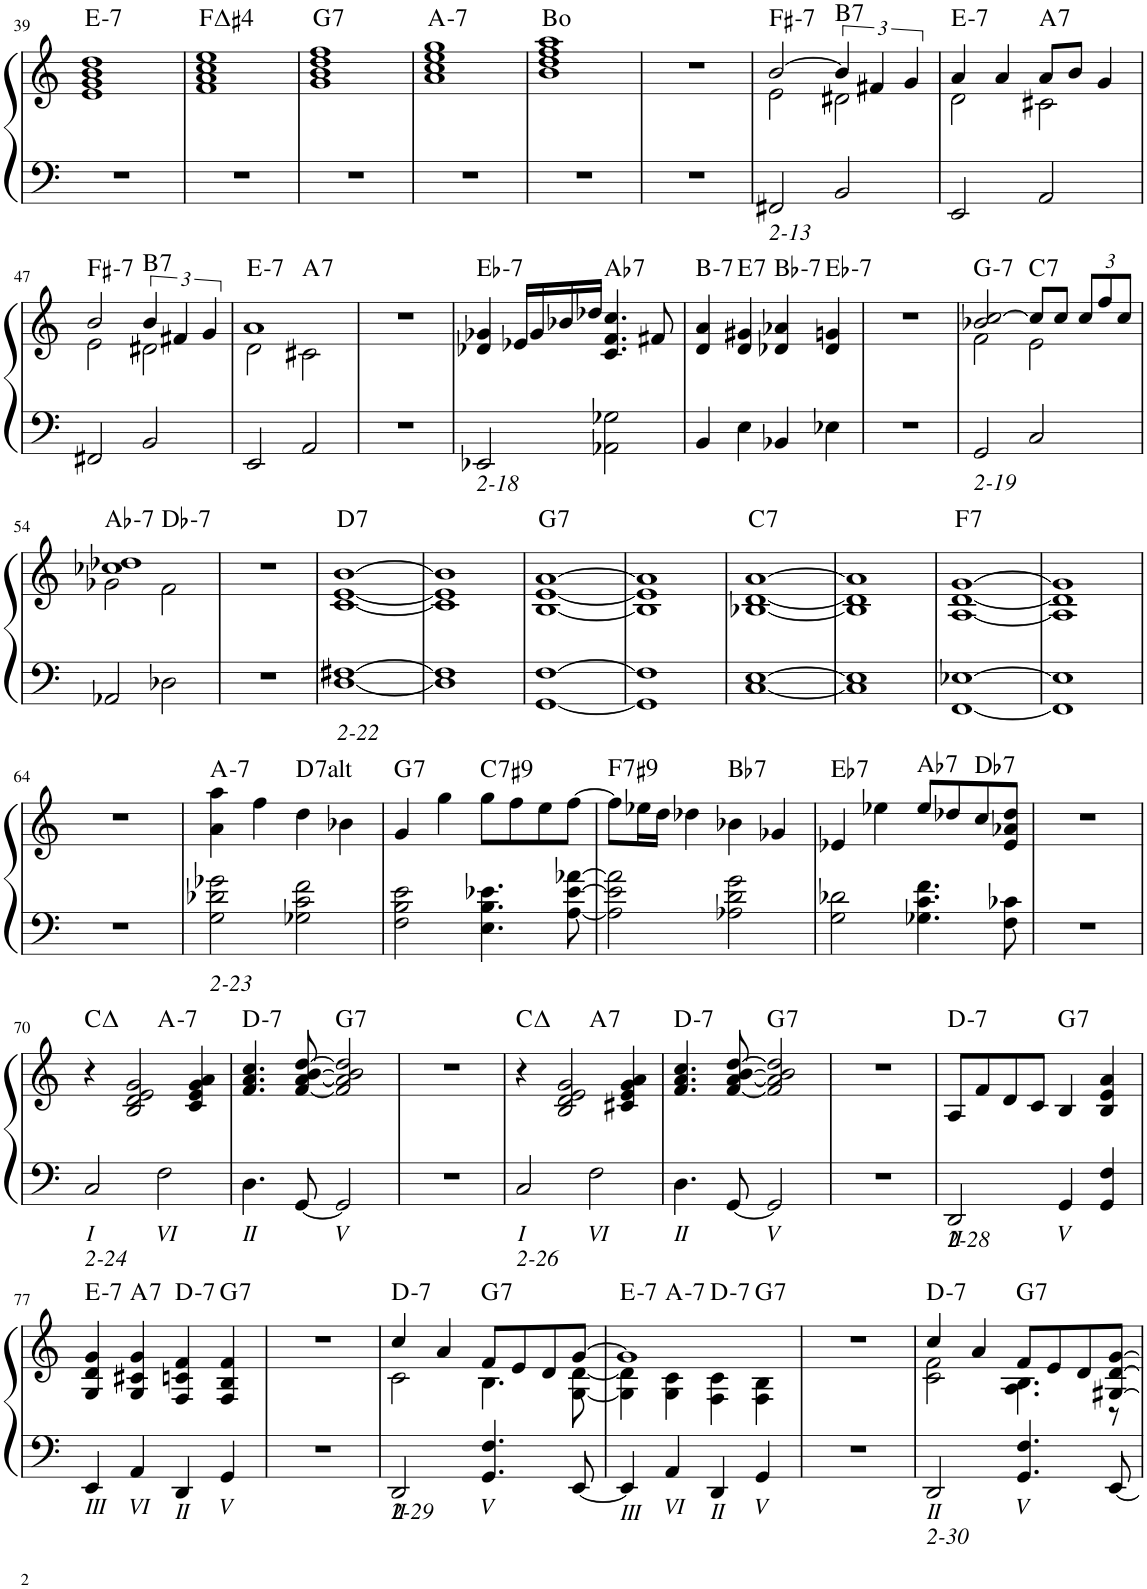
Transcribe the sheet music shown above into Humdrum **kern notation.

**kern	**kern	**harte
*part1	*part1	*part1
*staff2	*staff1	*
*I"钢琴	*	*
!!LO:PB:g=z
*clefF4	*clefG2	*
*k[]	*k[]	*
*M4/4	*M4/4	*
=39	=39	=39
!	!	!LO:H:kt=7
1r	1e 1g 1b 1dd	E:min7
=40	=40	=40
1r	1f 1a 1cc 1ee	F:maj(#4)
=41	=41	=41
!	!	!LO:H:kt=7
1r	1g 1b 1dd 1ff	G:7
=42	=42	=42
!	!	!LO:H:kt=7
1r	1a 1cc 1ee 1gg	A:min7
=43	=43	=43
1r	1b 1dd 1ff 1aa	B:dim
=44	=44	=44
1r	1r	.
=45	=45	=45
*	*^	*
!LO:TX:b:i:t=2-13	!	!	!LO:H:kt=7
2FF#X/	[2b/	2e\	F#:min7
!	!	!	!LO:H:kt=7
2BB/	6b/]	2d#X\	B:7
.	6f#X/	.	.
.	6g/	.	.
=46	=46	=46	=46
!	!	!	!LO:H:kt=7
2EE/	4a/	2d\	E:min7
.	4a/	.	.
!	!	!	!LO:H:kt=7
2AA/	8a/L	2c#X\	A:7
.	8b/J	.	.
.	4g/	.	.
!!LO:LB:g=z	!!
=47	=47	=47	=47
!	!	!	!LO:H:kt=7
2FF#X/	2b/	2e\	F#:min7
!	!	!	!LO:H:kt=7
2BB/	6b/	2d#X\	B:7
.	6f#X/	.	.
.	6g/	.	.
=48	=48	=48	=48
!	!	!	!LO:H:kt=7
2EE/	1a	2d\	E:min7
!	!	!	!LO:H:kt=7
2AA/	.	2c#X\	A:7
*	*v	*v	*
=49	=49	=49
1r	1r	.
=50	=50	=50
!LO:TX:b:i:t=2-18	!	!LO:H:kt=7
2EE-X/	4d-X/ 4g-X/	Eb:min7
.	16e-X/LL	.
.	16g-/	.
.	16b-X/	.
.	16dd-X/JJ	.
!	!	!LO:H:kt=7
2AA-X\ 2G-X\	4.c/ 4.f/ 4.cc/	Ab:7
.	8f#X/	.
=51	=51	=51
!	!	!LO:H:kt=7
4BB/	4d/ 4a/	B:min7
!	!	!LO:H:kt=7
4E\	4d/ 4g#X/	E:7
!	!	!LO:H:kt=7
4BB-X/	4d-X/ 4a-X/	Bb:min7
!	!	!LO:H:kt=7
4E-X\	4d-/ 4gn/	Eb:min7
=52	=52	=52
1r	1r	.
=53	=53	=53
*	*^	*
!LO:TX:b:i:t=2-19	!	!	!LO:H:kt=7
2GG/	2b-X/ [2cc/	2f\	G:min7
!	!	!	!LO:H:kt=7
2C/	8cc/L]	2e\	C:7
.	8cc/J	.	.
*	*Xbrackettup	*	*
.	12cc/L	.	.
.	12ff/	.	.
.	12cc/J	.	.
!!LO:LB:g=z	!!
=54	=54	=54	=54
!	!	!	!LO:H:kt=7
2AA-X/	1cc-X 1dd-X	2g-X\	Ab:min7
!	!	!	!LO:H:kt=7
2D-X\	.	2f\	Db:min7
*	*v	*v	*
=55	=55	=55
1r	1r	.
=56	=56	=56
!LO:TX:b:i:t=2-22	!	!LO:H:kt=7
[1D [1F#X	[1c [1e [1b	D:7
=57	=57	=57
1D] 1F#]	1c] 1e] 1b]	.
=58	=58	=58
!	!	!LO:H:kt=7
[1GG [1F	[1B [1e [1a	G:7
=59	=59	=59
1GG] 1F]	1B] 1e] 1a]	.
=60	=60	=60
!	!	!LO:H:kt=7
[1C [1E	[1B-X [1d [1a	C:7
=61	=61	=61
1C] 1E]	1B-] 1d] 1a]	.
=62	=62	=62
!	!	!LO:H:kt=7
[1FF [1E-X	[1A [1d [1g	F:7
=63	=63	=63
1FF] 1E-]	1A] 1d] 1g]	.
!!LO:LB:g=z
=64	=64	=64
1r	1r	.
=65	=65	=65
!LO:TX:b:i:t=2-23	!	!LO:H:kt=7
2G\ 2d-X\ 2g-X\	4a\ 4aa\	A:min7
.	4ff\	.
!	!	!LO:H:kt=7
2G-X\ 2c\ 2f\	4dd\	D:(3,b5,#5,b7,b9,#9)
.	4b-X\	.
=66	=66	=66
!	!	!LO:H:kt=7
2F\ 2B\ 2e\	4g/	G:7
.	4gg\	.
!	!	!LO:H:kt=7
4.E\ 4.B\ 4.e-X\	8gg\L	C:7(#9)
.	8ff\	.
.	8ee\	.
[8A\ [8e-\ [8a-X\	[8ff\J	.
=67	=67	=67
!	!	!LO:H:kt=7
2A\] 2e-\] 2a-\]	8ff\L]	F:7(#9)
.	16ee-X\L	.
.	16dd\JJ	.
.	4dd-X\	.
!	!	!LO:H:kt=7
2A-X\ 2d\ 2g\	4b-X\	Bb:7
.	4g-X/	.
=68	=68	=68
!	!	!LO:H:kt=7
2G\ 2d-X\	4e-X/	Eb:7
.	4ee-X\	.
!	!	!LO:H:kt=7
4.G-X\ 4.c\ 4.f\	8ee-/L	Ab:7
.	8dd-X/	.
!	!	!LO:H:kt=7
.	8cc/	Db:7
8F\ 8c-X\	8e-/ 8a-X/ 8dd-/J	.
=69	=69	=69
1r	1r	.
!!LO:LB:g=z
=70	=70	=70
!LO:TX:b:i:t=I	!	!
!LO:TX:b:t=2-24	!	!
*	*^	*
2C/	4r	2ryy	C:maj
.	2B/ 2d/ 2e/ 2g/	.	.
!LO:TX:b:i:t=VI	!	!	!LO:H:kt=7
2F\	.	2ryy	A:min7
.	4c/ 4e/ 4g/ 4a/	.	.
=71	=71	=71	=71
!LO:TX:b:i:t=II	!	!	!LO:H:kt=7
*	*v	*v	*
4.D\	4.f/ 4.a/ 4.cc/	D:min7
[8GG/	[8f/ [8a/ [8b/ [8dd/	.
!LO:TX:b:i:t=V	!	!LO:H:kt=7
2GG/]	2f/] 2a/] 2b/] 2dd/]	G:7
=72	=72	=72
1r	1r	.
=73	=73	=73
!LO:TX:b:t=2-26	!	!
!LO:TX:b:i:t=I	!	!
*	*^	*
2C/	4r	2ryy	C:maj
.	2B/ 2d/ 2e/ 2g/	.	.
!LO:TX:b:i:t=VI	!	!	!LO:H:kt=7
2F\	.	2ryy	A:7
.	4c#X/ 4e/ 4g/ 4a/	.	.
=74	=74	=74	=74
!LO:TX:b:i:t=II	!	!	!LO:H:kt=7
*	*v	*v	*
4.D\	4.f/ 4.a/ 4.cc/	D:min7
[8GG/	[8f/ [8a/ [8b/ [8dd/	.
!LO:TX:b:i:t=V	!	!LO:H:kt=7
2GG/]	2f/] 2a/] 2b/] 2dd/]	G:7
=75	=75	=75
1r	1r	.
=76	=76	=76
!LO:TX:b:i:t=II	!	!
!LO:TX:b:i:t=2-28	!	!LO:H:kt=7
2DD/	8A/L	D:min7
.	8f/	.
.	8d/	.
.	8c/J	.
!LO:TX:b:i:t=V	!	!LO:H:kt=7
4GG/	4B/	G:7
4GG/ 4F/	4B/ 4e/ 4a/	.
!!LO:LB:g=z
=77	=77	=77
!LO:TX:b:i:t=III	!	!LO:H:kt=7
4EE/	4G/ 4d/ 4g/	E:min7
!LO:TX:b:i:t=VI	!	!LO:H:kt=7
4AA/	4G/ 4c#X/ 4g/	A:7
!LO:TX:b:i:t=II	!	!LO:H:kt=7
4DD/	4F/ 4cn/ 4f/	D:min7
!LO:TX:b:i:t=V	!	!LO:H:kt=7
4GG/	4F/ 4B/ 4f/	G:7
=78	=78	=78
1r	1r	.
=79	=79	=79
*	*^	*
!LO:TX:b:i:t=II	!	!	!
!LO:TX:b:i:t=2-29	!	!	!LO:H:kt=7
2DD/	4cc/	2c\	D:min7
.	4a/	.	.
!LO:TX:b:i:t=V	!	!	!LO:H:kt=7
4.GG/ 4.F/	8f/L	4.B\	G:7
.	8e/	.	.
.	8d/	.	.
[8EE/	[8g/J	[8G\ [8d\	.
=80	=80	=80	=80
!LO:TX:b:i:t=III	!	!	!LO:H:kt=7
4EE/]	1g]	4G\] 4d\]	E:min7
!LO:TX:b:i:t=VI	!	!	!LO:H:kt=7
4AA/	.	4G\ 4c\	A:min7
!LO:TX:b:i:t=II	!	!	!LO:H:kt=7
4DD/	.	4F\ 4c\	D:min7
!LO:TX:b:i:t=V	!	!	!LO:H:kt=7
4GG/	.	4F\ 4B\	G:7
*	*v	*v	*
=81	=81	=81
1r	1r	.
=82	=82	=82
*	*^	*
!LO:TX:b:i:t=II	!	!	!
!LO:TX:b:t=2-30	!	!	!
!	!	!	!LO:H:kt=7
2DD/	4cc/	2c\ 2f\	D:min7
.	4a/	.	.
!LO:TX:b:i:t=V	!	!	!LO:H:kt=7
4.GG/ 4.F/	8f/L	4.A\ 4.B\	G:7
.	8e/	.	.
.	8d/	.	.
[8EE/	[8G#X/ [8d/ [8g/J	8r	.
*	*v	*v	*
=	=	=
*-	*-	*-
